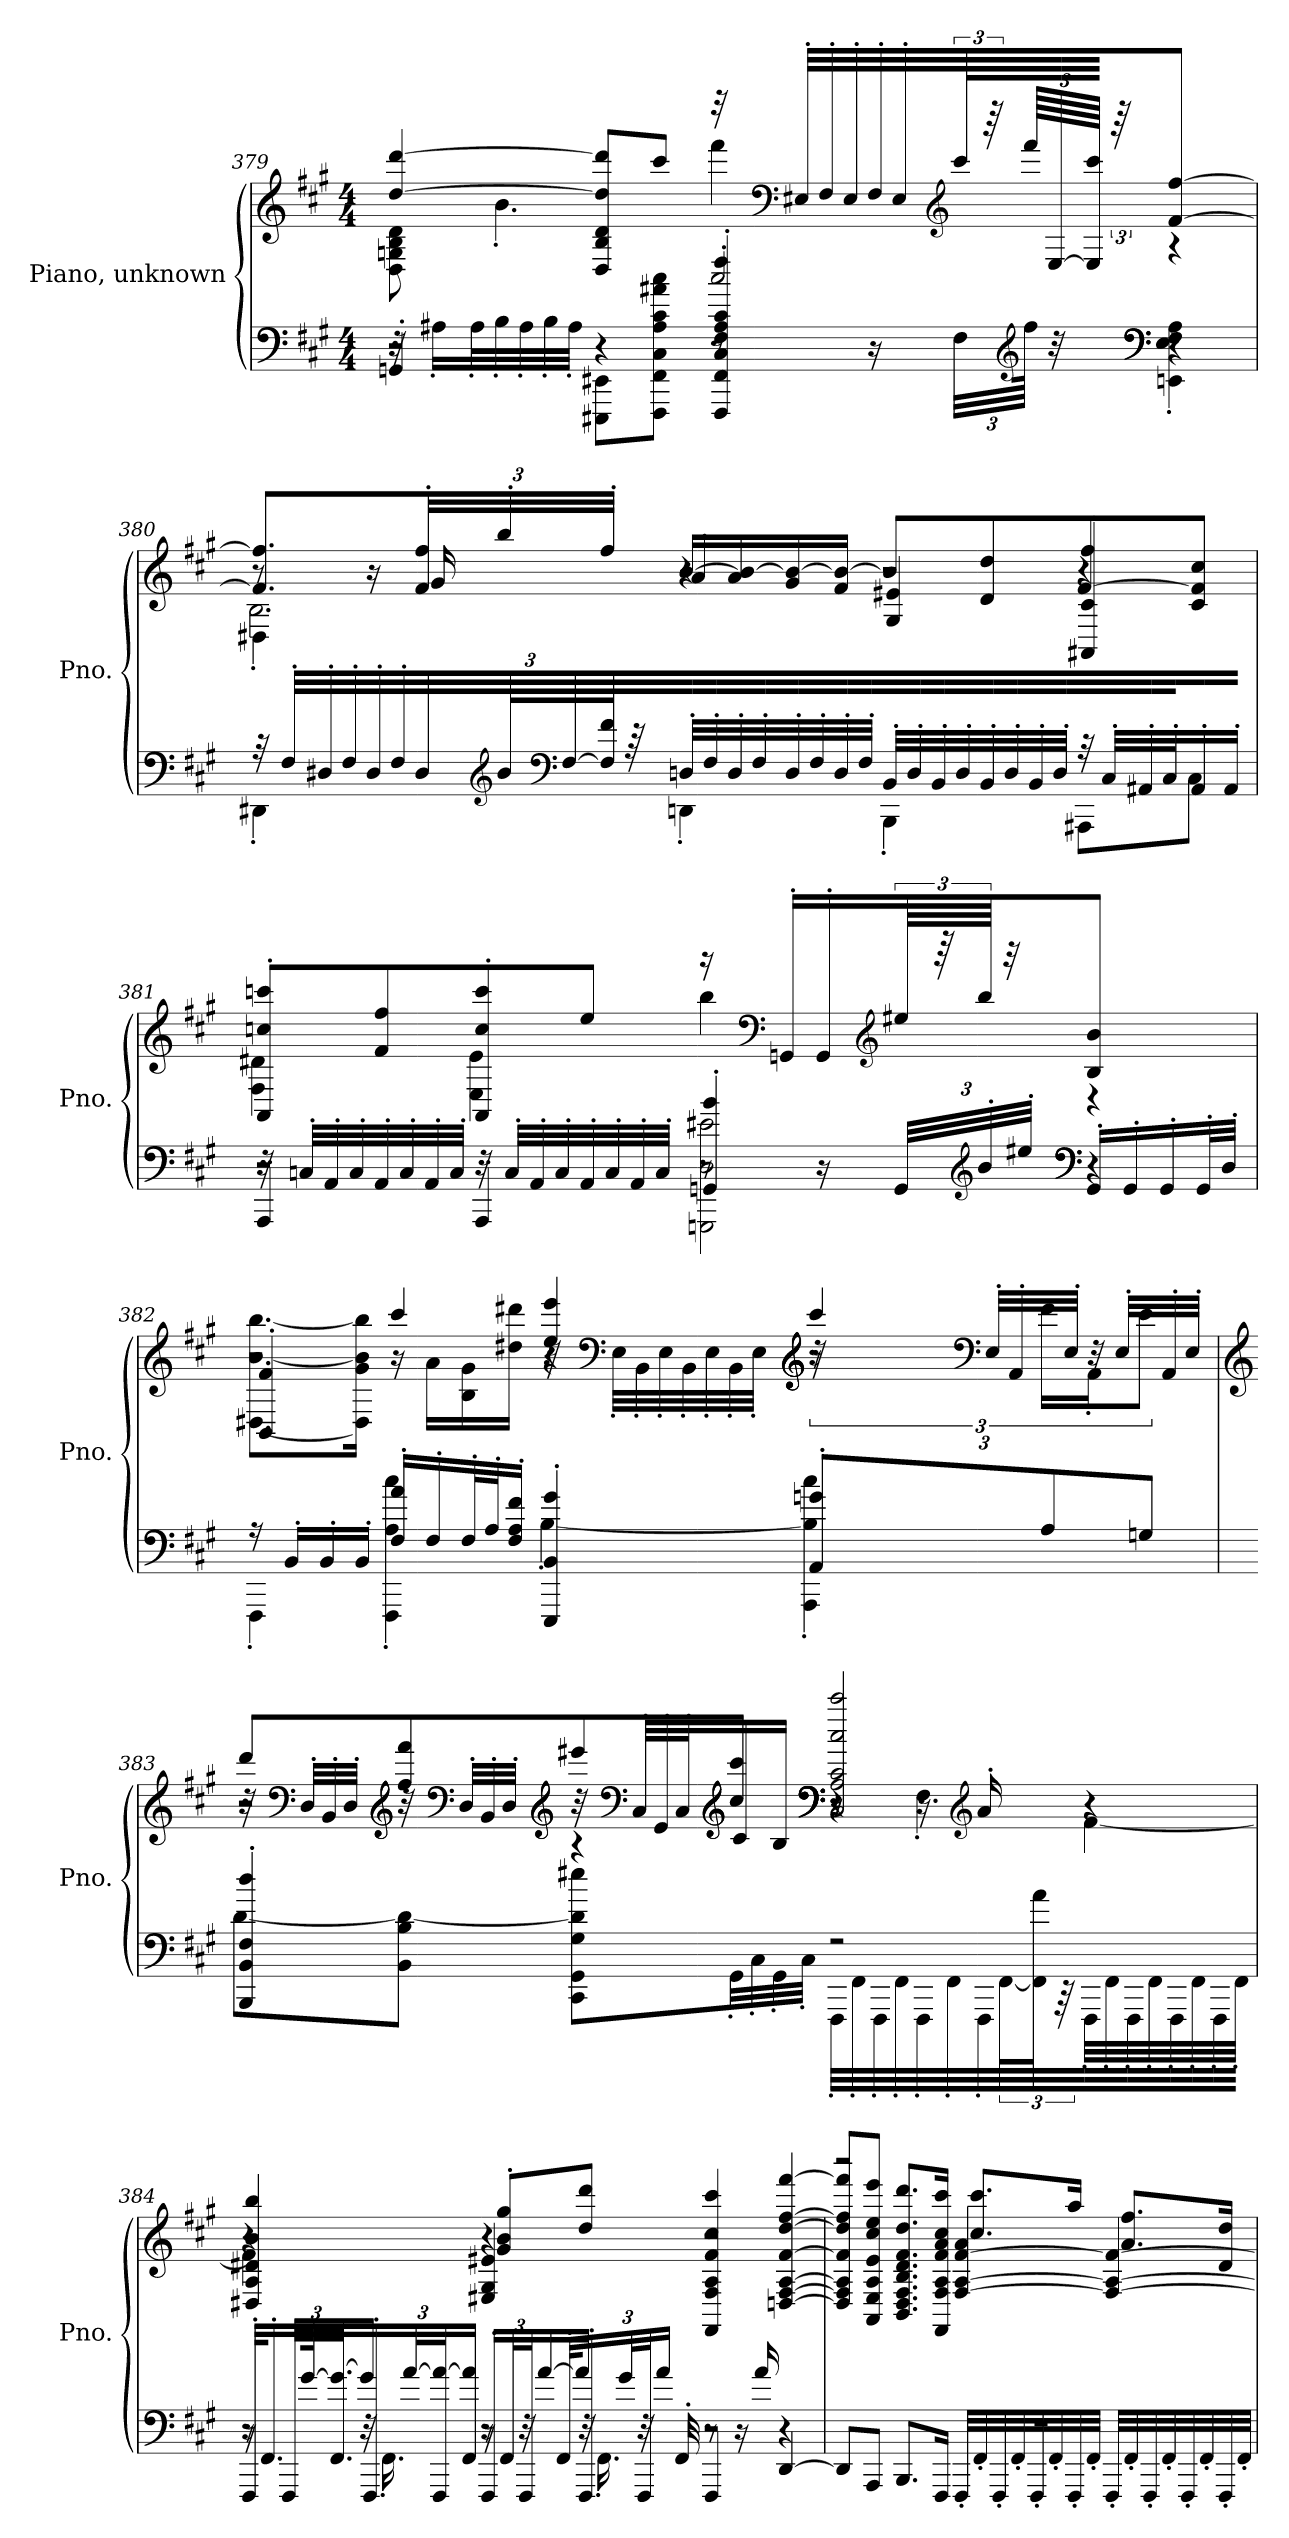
**kern	**kern
*part1	*part1
*staff2	*staff1
*I"Piano, unknown	*
*I'Pno.	*
!!LO:LB:g=z
*clefF4	*clefG2
*k[f#c#g#]	*k[f#c#g#]
*M4/4	*M4/4
=379	=379
*^	*^
*	*^	*	*
2r	32r	4GGn'/	[4dd/ [4ddd/	8D\ 8Gn\ 8B\ 8d\
.	16A#X'\LL	.	.	.
.	32A#'\L	.	.	.
.	32B'\	.	.	4.b'\
.	32A#'\	.	.	.
.	32B'\	.	.	.
.	32A#'\JJJ	.	.	.
.	8EEE#X\ 8EE#X\L	4r	8D/ 8B/ 8d/ 8dd/] 8ddd/]L	.
.	8FFF#\ 8FF#\ 8C#\ 8A#\ 8c#\ 8a#X\ 8cc#\J	.	8ccc#/J	.
2cc#'/	8r	4FFF#/' 4FF#/' 4C#/' 4F#/' 4A#/' 4c#/' 4ff#/'	32r	4fff#\
*	*	*	*clefF4	*
.	.	.	32E#X'/LLL	.
.	.	.	32F#'/	.
.	.	.	32E#'/	.
.	16r	.	32F#'/	.
.	.	.	32E#'/	.
*	*	*	*clefG2	*
*	*Xbrackettup	*	*	*
.	48F#\LLL	.	96ccc#/JJJk	.
.	.	.	96r	.
*clefG2	*	*	*	*
.	96ff#\JJJk	.	96fff#/LLLL	.
.	32r	.	[96E#/	.
.	.	.	96E#/] 96ccc#/JJJJ	.
.	.	.	96r	.
*clefF4	*	*	*	*
.	4EEn\' 4E\' 4F#\' 4A#\'	4r	[4f#/ [4ff#/	4r
*	*v	*v	*	*
!!LO:LB:g=z
=380	=380	=380	=380
*	*	*^	*^
32r	4DD#X'\	8.f#/] 8.ff#/]L	4D#X'\	8r	2.B\
32F#'/LLL	.	.	.	.	.
32D#X'/	.	.	.	.	.
32F#'/	.	.	.	.	.
32D#'/	.	.	.	16r	.
32F#'/	.	.	.	.	.
*	*	*Xbrackettup	*	*	*
48D#/	.	48f#/' 48ff#/'LL	.	16g#/	.
*clefG2	*	*	*	*	*
96b/L	.	48bb'/	.	.	.
*clefF4	*	*	*	*	*
*brackettup	*	*	*	*	*
[96F#/	.	.	.	.	.
96F#/] 96f#/JJJJ	.	48ff#'/JJJ	.	.	.
96r	.	.	.	.	.
32Dn'/LLL	4DDn'\	[16b/LL	4r	4a'/	.
32F#'/	.	.	.	.	.
32D'/	.	16a/ 16b/_	.	.	.
32F#'/	.	.	.	.	.
32D'/	.	16g#/ 16b/_	.	.	.
32F#'/	.	.	.	.	.
32D'/	.	16f#/ 16b/_JJ	.	.	.
32F#'/JJJ	.	.	.	.	.
32BB'/LLL	4BBB'\	8b/L]	2r	4G#/ 4e#X/	.
32D'/	.	.	.	.	.
32BB'/	.	.	.	.	.
32D'/	.	.	.	.	.
32BB'/	.	8d/ 8dd/	.	.	.
32D'/	.	.	.	.	.
32BB'/	.	.	.	.	.
32D'/JJJ	.	.	.	.	.
32r	8AAA#X\L	[8f#/	.	4AA#X/' 4c#/' 4ff#/'	4r
32C#'/LLL	.	.	.	.	.
32AA#X'/	.	.	.	.	.
32C#'/J	.	.	.	.	.
16AA#'/	8C#\J	8c#/ 8f#/] 8cc#/J	.	.	.
16AA#'/JJ	.	.	.	.	.
*	*	*	*v	*v	*v
!!LO:PB:g=z
=381	=381	=381	=381
*	*^	*	*
32r	2r	4AAA'/	8AA/' 8ccn/' 8cccn/'L	4F#\ 4d#X\
32Cn'/LLL	.	.	.	.
32AA'/	.	.	.	.
32C'/	.	.	.	.
32AA'/	.	.	8f#/ 8ff#/	.
32C'/	.	.	.	.
32AA'/	.	.	.	.
32C'/JJJ	.	.	.	.
32r	.	4AAA'/	8AA/' 8cc/' 8ccc/'	4E\ 4e\
32C'/LLL	.	.	.	.
32AA'/	.	.	.	.
32C'/	.	.	.	.
32AA'/	.	.	8ee/J	.
32C'/	.	.	.	.
32AA'/	.	.	.	.
32C'/JJJ	.	.	.	.
8r	2GGGn\ 2D\ 2e#X\	4GGn/' 4b/'	16r	4bb\
*	*	*	*clefF4	*
.	.	.	16GGn'/LL	.
16r	.	.	16GG'/	.
*	*	*	*clefG2	*
*Xbrackettup	*	*	*brackettup	*
48GG/LLL	.	.	96ee#X/JJkk	.
.	.	.	96r	.
*clefG2	*	*	*	*
48b'/	.	.	96bb/	.
.	.	.	32r	.
48ee#X'/JJJ	.	.	.	.
*clefF4	*	*	*	*
16GG'/LL	.	4r	4B/ 4b/	4r
16GG'/	.	.	.	.
16GG'/	.	.	.	.
32GG'/L	.	.	.	.
32D'/JJJ	.	.	.	.
*	*v	*v	*	*
!!LO:LB:g=z
=382	=382	=382	=382
*	*	*	*^
16r	4FFF#'\	2r	[8.D#X\ [8.b\ [8.bb\L	4BB/' 4f#/'
16BB'/LL	.	.	.	.
16BB'/	.	.	.	.
16BB'/JJ	.	.	16D#\] 16g#\ 16b\] 16bb\]Jk	.
16F#/' 16a/'LL	4FFF#\' 4A\' 4cc#\'	.	16r	4ccc#/
16F#'/	.	.	16a\LL	.
32F#'/L	.	.	16B\ 16g#\	.
32A'/J	.	.	.	.
16F#/' 16A/' 16f#/'JJ	.	.	16dd#X\ 16ddd#X\JJ	.
4EEE/' 4BB/' 4g#/'	[4B'\	4r	32r	4ee/ 4eee/
*	*	*clefF4	*	*
.	.	.	32E'\LLL	.
.	.	.	32BB'\	.
.	.	.	32E'\	.
.	.	.	32BB'\	.
.	.	.	32E'\	.
.	.	.	32BB'\	.
.	.	.	32E'\JJJ	.
*	*	*clefG2	*	*
12AA/' 12gn/'L	4AAA\' 4B\]' 4cc#\'	4ccc#/	12r	32r
*	*	*clefF4	*	*
.	.	.	.	32E'/LLL
.	.	.	.	32AA'/
12A/	.	.	24f#\LL	.
.	.	.	.	32E'/JJJ
.	.	.	24AA'\J	32r
.	.	.	.	32E'/LLL
12Gn/J	.	.	12e\J	.
.	.	.	.	32AA'/
.	.	.	.	32E'/JJJ
*	*	*v	*v	*v
!!LO:LB:g=z
=383	=383	=383
*	*	*clefG2
*	*	*^
*	*	*	*^
*	*	*	*	*^
4BBB/' 4BB/' 4F#/' 4dd/'	[8d\L	8ddd/L	2r	32r	2r
*	*	*clefF4	*	*	*
.	.	.	.	32D'/LLL	.
.	.	.	.	32BB'/	.
.	.	.	.	32D'/JJJ	.
*	*	*clefG2	*	*	*
.	8BB\ 8B\ 8d\_J	8ff#/ 8fff#/	.	32r	.
*	*	*clefF4	*	*	*
.	.	.	.	32D'/LLL	.
.	.	.	.	32BB'/	.
.	.	.	.	32D'/JJJ	.
*	*	*clefG2	*	*	*
4r	8CC#\ 8GG#\ 8G#\ 8d\] 8ee#X\L	8eee#X/	.	32r	.
*	*	*clefF4	*	*	*
.	.	.	.	32C#'/LLL	.
.	.	.	.	32GG#'/	.
.	.	.	.	32C#'/J	.
*	*	*clefG2	*	*	*
.	32GG#'\LL	8cc#/ 8ccc#/J	.	16c#/	.
.	32C#'\	.	.	.	.
.	32GG#'\	.	.	16B/JJ	.
.	32C#'\JJJ	.	.	.	.
*	*	*clefF4	*	*	*
2r	32FFF#'\LLL	2C#/ 2A/ 2c#/ 2cc#/ 2ccc#/	4r	8r	8r
.	32FF#'\	.	.	.	.
.	32FFF#'\	.	.	.	.
.	32FF#'\	.	.	.	.
.	32FFF#'\	.	.	16r	4.F#'\
.	32FF#'\	.	.	.	.
*	*	*clefG2	*	*	*
.	32FFF#'\	.	.	16a'/	.
*	*brackettup	*	*	*	*
.	[96FF#\L	.	.	.	.
.	96FF#\] 96a\JJJJ	.	.	.	.
.	96r	.	.	.	.
.	32FFF#'\LLL	.	[4f#\	4r	.
.	32FF#'\	.	.	.	.
.	32FFF#'\	.	.	.	.
.	32FF#'\	.	.	.	.
.	32FFF#'\	.	.	.	.
.	32FF#'\	.	.	.	.
.	32FFF#'\	.	.	.	.
.	32FF#'\JJJ	.	.	.	.
*	*	*	*	*v	*v
!!LO:LB:g=z
=384	=384	=384	=384	=384
*	*^	*	*	*
16r	8r	32FFF#'/KLL	4r	4f#\]	4D#X/ 4A/ 4d#X/ 4b/ 4bb/
.	.	16.FF#'/	.	.	.
*Xbrackettup	*	*	*	*	*
48FFF#/LLL	.	.	.	.	.
[96g#/K	.	.	.	.	.
48.FF#/ 48.g#/_JJ	.	.	.	.	.
8g#/J]	32r	24FFF#'/	.	.	.
.	16.FF#'\	.	.	.	.
.	.	[48a/L	.	.	.
.	.	48FFF#/ 48a/_J	.	.	.
.	.	24FF#/ 24a/]JJ	.	.	.
16r	8r	24FFF#'/LL	4E#X/ 4G#/ 4e#X/	4r	8g#/' 8b/' 8gg#/'L
.	.	48FF#/L	.	.	.
32r	.	48FFF#/J	.	.	.
.	.	[24a/	.	.	.
32FF#'/KLL	.	.	.	.	.
24FFF#'/	32r	16a/JJ]	.	.	8dd/ 8ddd/J
.	16.FF#'\	.	.	.	.
48g#/L	.	.	.	.	.
48FFF#/J	.	32r	.	.	.
24a/JJ	.	.	.	.	.
.	.	32FF#'/	.	.	.
8r	2r	4FFF#/	2r	2r	4FF#/ 4F#/ 4A/ 4f#/ 4cc#/ 4ccc#/
16r	.	.	.	.	.
16a/	.	.	.	.	.
4r	.	[4DD/	.	.	[4Dn/ [4F#/ [4A/ [4f#/ [4dd/ [4ff#/ [4fff#/
*	*v	*v	*	*	*
*	*	*	*v	*v
!!LO:LB:g=z
=385	=385	=385	=385
1r	8DD/L]	2r	8D/] 8F#/] 8A/] 8f#/] 8dd/] 8ff#/] 8fff#/]L
.	8AAA/J	.	8AA/ 8E/ 8A/ 8e/ 8cc#/ 8ee/ 8eee/J
.	8.BBB/L	.	8.BB/ 8.D/ 8.F#/ 8.B/ 8.d/ 8.f#/ 8.dd/ 8.ddd/L
.	16FFF#/Jk	.	16FF#/ 16F#/ 16A/ 16f#/ 16a/ 16cc#/ 16ccc#/Jk
.	32FFF#'/LLL	[4F#/ [4A/ [4f#/ 4a/	8.cc#/ 8.ccc#/L
.	32FF#'/	.	.
.	32FFF#'/	.	.
.	32FF#'/	.	.
.	32FFF#'/	.	.
.	32FF#'/	.	.
.	32FFF#'/	.	16aa/Jk
.	32FF#'/JJJ	.	.
.	32FFF#'/LLL	4F#/_ 4A/_ 4f#/_	8.a/ 8.ff#/L
.	32FF#'/	.	.
.	32FFF#'/	.	.
.	32FF#'/	.	.
.	32FFF#'/	.	.
.	32FF#'/	.	.
.	32FFF#'/	.	16d/ 16dd/Jk
.	32FF#'/JJJ	.	.
*v	*v	*	*
*	*v	*v
=	=
*-	*-
